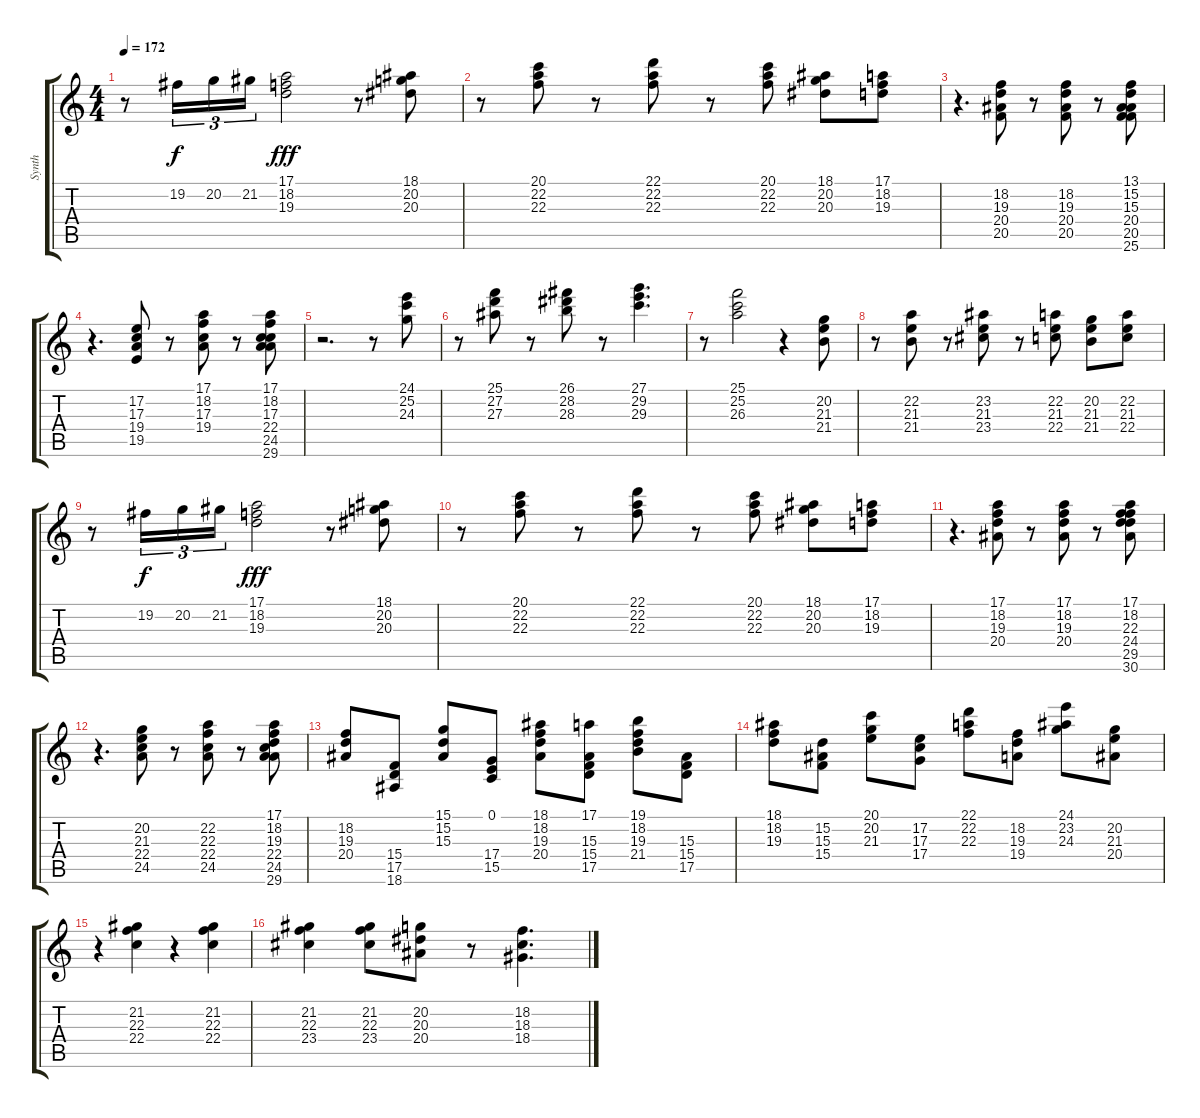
\track ("Synth" "Synth") {instrument lead2sawtooth}
\staff {score tabs}
\tuning (E4 B3 G3 D3 A2 E2) {hide}
\ts (4 4)
\tempo 172
\clef g2
\ks c
r.8{dy fff} 19.2.16{tu (3 2) dy f} 20.2.16{tu (3 2)} 21.2.16{tu (3 2)} (17.1 18.2 19.3).2{dy fff} r.8 (18.1 20.2 20.3).8 |
r.8 (20.1 22.2 22.3).8 r.8 (22.1 22.2 22.3).8 r.8 (20.1 22.2 22.3).8 (18.1 20.2 20.3).8 (17.1 18.2 19.3).8 |
r.4{d} (18.2 19.3 20.4 20.5).8 r.8 (18.2 19.3 20.4 20.5).8 r.8 (13.1 15.2 15.3 20.4 20.5 25.6).8 |
r.4{d} (17.2 17.3 19.4 19.5).8 r.8 (17.1 18.2 17.3 19.4).8 r.8 (17.1 18.2 17.3 22.4 24.5 29.6).8 |
r.2{d} r.8 (24.1 25.2 24.3).8 |
r.8 (25.1 27.2 27.3).8 r.8 (26.1 28.2 28.3).8 r.8 (27.1 29.2 29.3).4{d} |
r.8 (25.1 25.2 26.3).2 r.4 (20.2 21.3 21.4).8 |
r.8 (22.2 21.3 21.4).8 r.8 (23.2 21.3 23.4).8 r.8 (22.2 21.3 22.4).8 (20.2 21.3 21.4).8 (22.2 21.3 22.4).8 |
r.8 19.2.16{tu (3 2) dy f} 20.2.16{tu (3 2)} 21.2.16{tu (3 2)} (17.1 18.2 19.3).2{dy fff} r.8 (18.1 20.2 20.3).8 |
r.8 (20.1 22.2 22.3).8 r.8 (22.1 22.2 22.3).8 r.8 (20.1 22.2 22.3).8 (18.1 20.2 20.3).8 (17.1 18.2 19.3).8 |
r.4{d} (17.1 18.2 19.3 20.4).8 r.8 (17.1 18.2 19.3 20.4).8 r.8 (17.1 18.2 22.3 24.4 29.5 30.6).8 |
r.4{d} (20.2 21.3 22.4 24.5).8 r.8 (22.2 22.3 22.4 24.5).8 r.8 (17.1 18.2 19.3 22.4 24.5 29.6).8 |
(18.2 19.3 20.4).8 (15.4 17.5 18.6).8 (15.1 15.2 15.3).8 (0.1 17.4 15.5).8 (18.1 18.2 19.3 20.4).8 (17.1 15.3 15.4 17.5).8 (19.1 18.2 19.3 21.4).8 (15.3 15.4 17.5).8 |
(18.1 18.2 19.3).8 (15.2 15.3 15.4).8 (20.1 20.2 21.3).8 (17.2 17.3 17.4).8 (22.1 22.2 22.3).8 (18.2 19.3 19.4).8 (24.1 23.2 24.3).8 (20.2 21.3 20.4).8 |
r.4 (21.2 22.3 22.4).4 r.4 (21.2 22.3 22.4).4 |
(21.2 22.3 23.4).4 (21.2 22.3 23.4).8 (20.2 20.3 20.4).8 r.8 (18.2 18.3 18.4).4{d}
